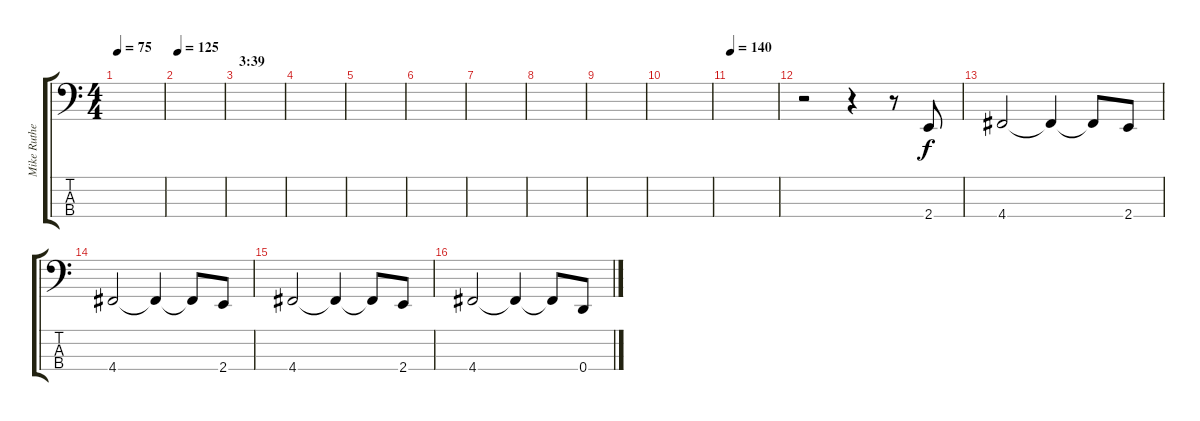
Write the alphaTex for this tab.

\track ("Mike Rutherford (bass)" "Mike Ruthe") {instrument electricbassfinger}
\staff {score tabs}
\tuning (G2 D2 A1 D1) {hide}
\ts (4 4)
\tempo 75
\clef f4
\ks c
|
\tempo 125
|
\section ("" "3:39")
|
|
|
|
|
|
|
|
\tempo 140
|
r.2 r.4 r.8 2.4.8 |
4.4.2 4.4{t}.4 4.4{t}.8 2.4.8 |
4.4.2 4.4{t}.4 4.4{t}.8 2.4.8 |
4.4.2 4.4{t}.4 4.4{t}.8 2.4.8 |
4.4.2 4.4{t}.4 4.4{t}.8 0.4.8
